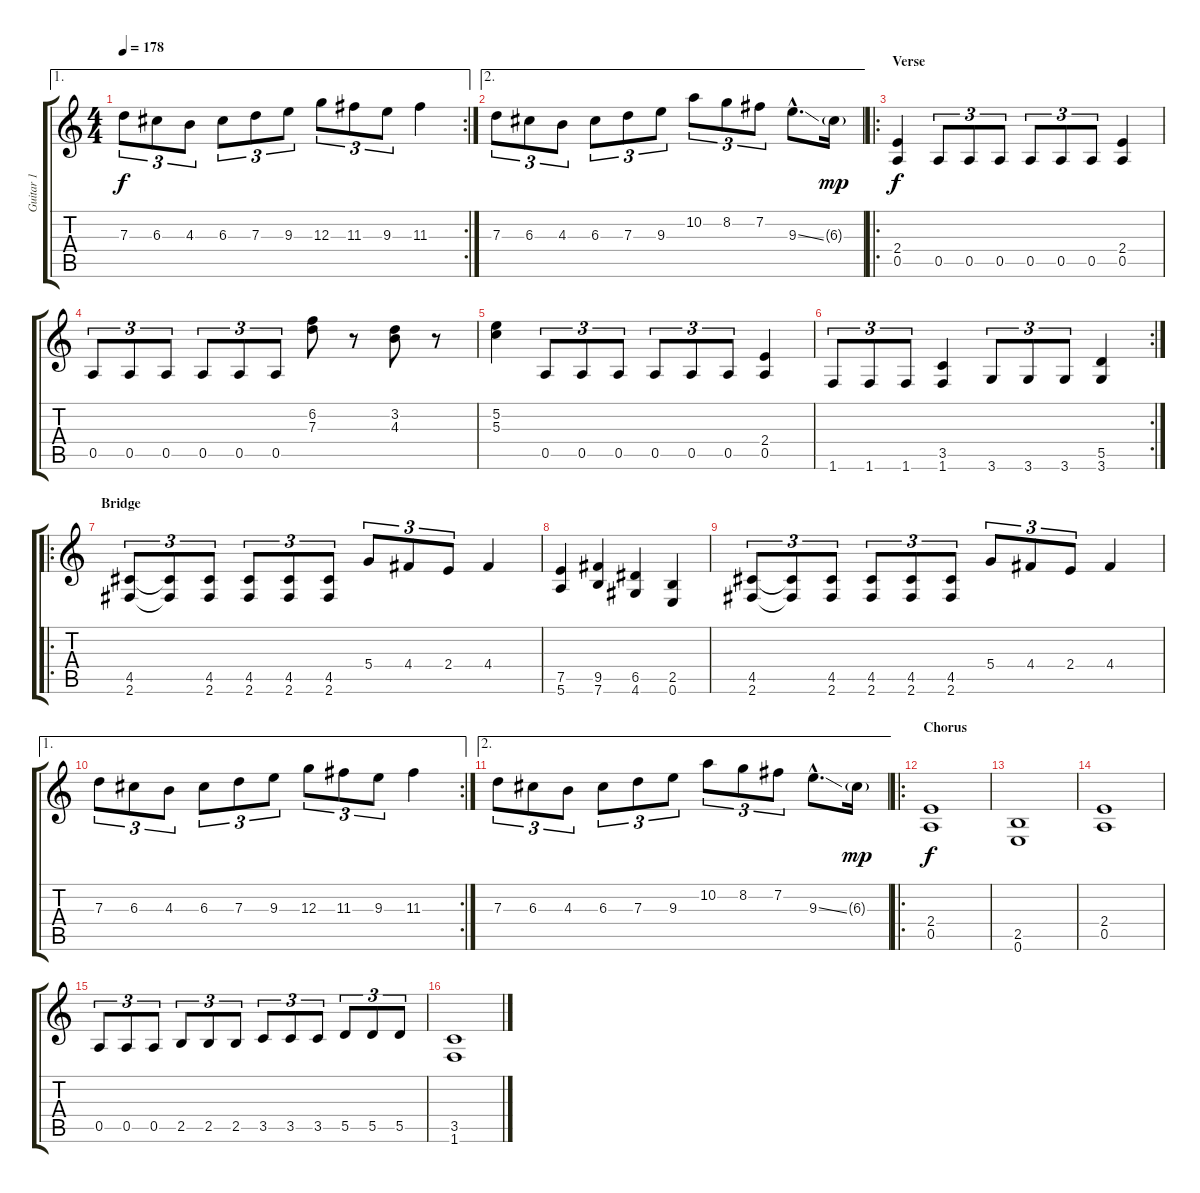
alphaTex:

\track ("Guitar 1" "Guitar 1") {instrument distortionguitar}
\staff {score tabs}
\tuning (E4 B3 G3 D3 A2 E2) {hide}
\ae 1
\rc 2
\ts (4 4)
\tempo 178
\clef g2
\ks c
7.3.8{tu (3 2) dy f volume 11} 6.3.8{tu (3 2)} 4.3.8{tu (3 2)} 6.3.8{tu (3 2)} 7.3.8{tu (3 2)} 9.3.8{tu (3 2)} 12.3.8{tu (3 2)} 11.3.8{tu (3 2)} 9.3.8{tu (3 2)} 11.3.4 |
\ae 2
7.3.8{tu (3 2) volume 11} 6.3.8{tu (3 2)} 4.3.8{tu (3 2)} 6.3.8{tu (3 2)} 7.3.8{tu (3 2)} 9.3.8{tu (3 2)} 10.2.8{tu (3 2)} 8.2.8{tu (3 2)} 7.2.8{tu (3 2)} 9.3{ss hac}.8{d} 6.3{g}.16{dy mp volume 0} |
\ro
\section ("" "Verse")
(2.4 0.5).4{dy f volume 13} 0.5.8{tu (3 2)} 0.5.8{tu (3 2)} 0.5.8{tu (3 2)} 0.5.8{tu (3 2)} 0.5.8{tu (3 2)} 0.5.8{tu (3 2)} (2.4 0.5).4 |
0.5.8{tu (3 2)} 0.5.8{tu (3 2)} 0.5.8{tu (3 2)} 0.5.8{tu (3 2)} 0.5.8{tu (3 2)} 0.5.8{tu (3 2)} (6.2 7.3).8 r.8 (3.2 4.3).8 r.8 |
(5.2 5.3).4 0.5.8{tu (3 2)} 0.5.8{tu (3 2)} 0.5.8{tu (3 2)} 0.5.8{tu (3 2)} 0.5.8{tu (3 2)} 0.5.8{tu (3 2)} (2.4 0.5).4 |
\rc 2
1.6.8{tu (3 2)} 1.6.8{tu (3 2)} 1.6.8{tu (3 2)} (3.5 1.6).4 3.6.8{tu (3 2)} 3.6.8{tu (3 2)} 3.6.8{tu (3 2)} (5.5 3.6).4 |
\ro
\section ("" "Bridge")
(4.5 2.6).8{tu (3 2) volume 13} (4.5{t} 2.6{t}).8{tu (3 2)} (4.5 2.6).8{tu (3 2)} (4.5 2.6).8{tu (3 2)} (4.5 2.6).8{tu (3 2)} (4.5 2.6).8{tu (3 2)} 5.4.8{tu (3 2)} 4.4.8{tu (3 2)} 2.4.8{tu (3 2)} 4.4.4 |
(7.5 5.6).4 (9.5 7.6).4 (6.5 4.6).4 (2.5 0.6).4 |
(4.5 2.6).8{tu (3 2)} (4.5{t} 2.6{t}).8{tu (3 2)} (4.5 2.6).8{tu (3 2)} (4.5 2.6).8{tu (3 2)} (4.5 2.6).8{tu (3 2)} (4.5 2.6).8{tu (3 2)} 5.4.8{tu (3 2)} 4.4.8{tu (3 2)} 2.4.8{tu (3 2)} 4.4.4 |
\ae 1
\rc 2
7.3.8{tu (3 2) volume 11} 6.3.8{tu (3 2)} 4.3.8{tu (3 2)} 6.3.8{tu (3 2)} 7.3.8{tu (3 2)} 9.3.8{tu (3 2)} 12.3.8{tu (3 2)} 11.3.8{tu (3 2)} 9.3.8{tu (3 2)} 11.3.4 |
\ae 2
7.3.8{tu (3 2) volume 11} 6.3.8{tu (3 2)} 4.3.8{tu (3 2)} 6.3.8{tu (3 2)} 7.3.8{tu (3 2)} 9.3.8{tu (3 2)} 10.2.8{tu (3 2)} 8.2.8{tu (3 2)} 7.2.8{tu (3 2)} 9.3{ss hac}.8{d} 6.3{g}.16{dy mp volume 0} |
\ro
\section ("" "Chorus")
(2.4 0.5).1{dy f volume 13} |
(2.5 0.6).1 |
(2.4 0.5).1 |
0.5.8{tu (3 2)} 0.5.8{tu (3 2)} 0.5.8{tu (3 2)} 2.5.8{tu (3 2)} 2.5.8{tu (3 2)} 2.5.8{tu (3 2)} 3.5.8{tu (3 2)} 3.5.8{tu (3 2)} 3.5.8{tu (3 2)} 5.5.8{tu (3 2)} 5.5.8{tu (3 2)} 5.5.8{tu (3 2)} |
(3.5 1.6).1
